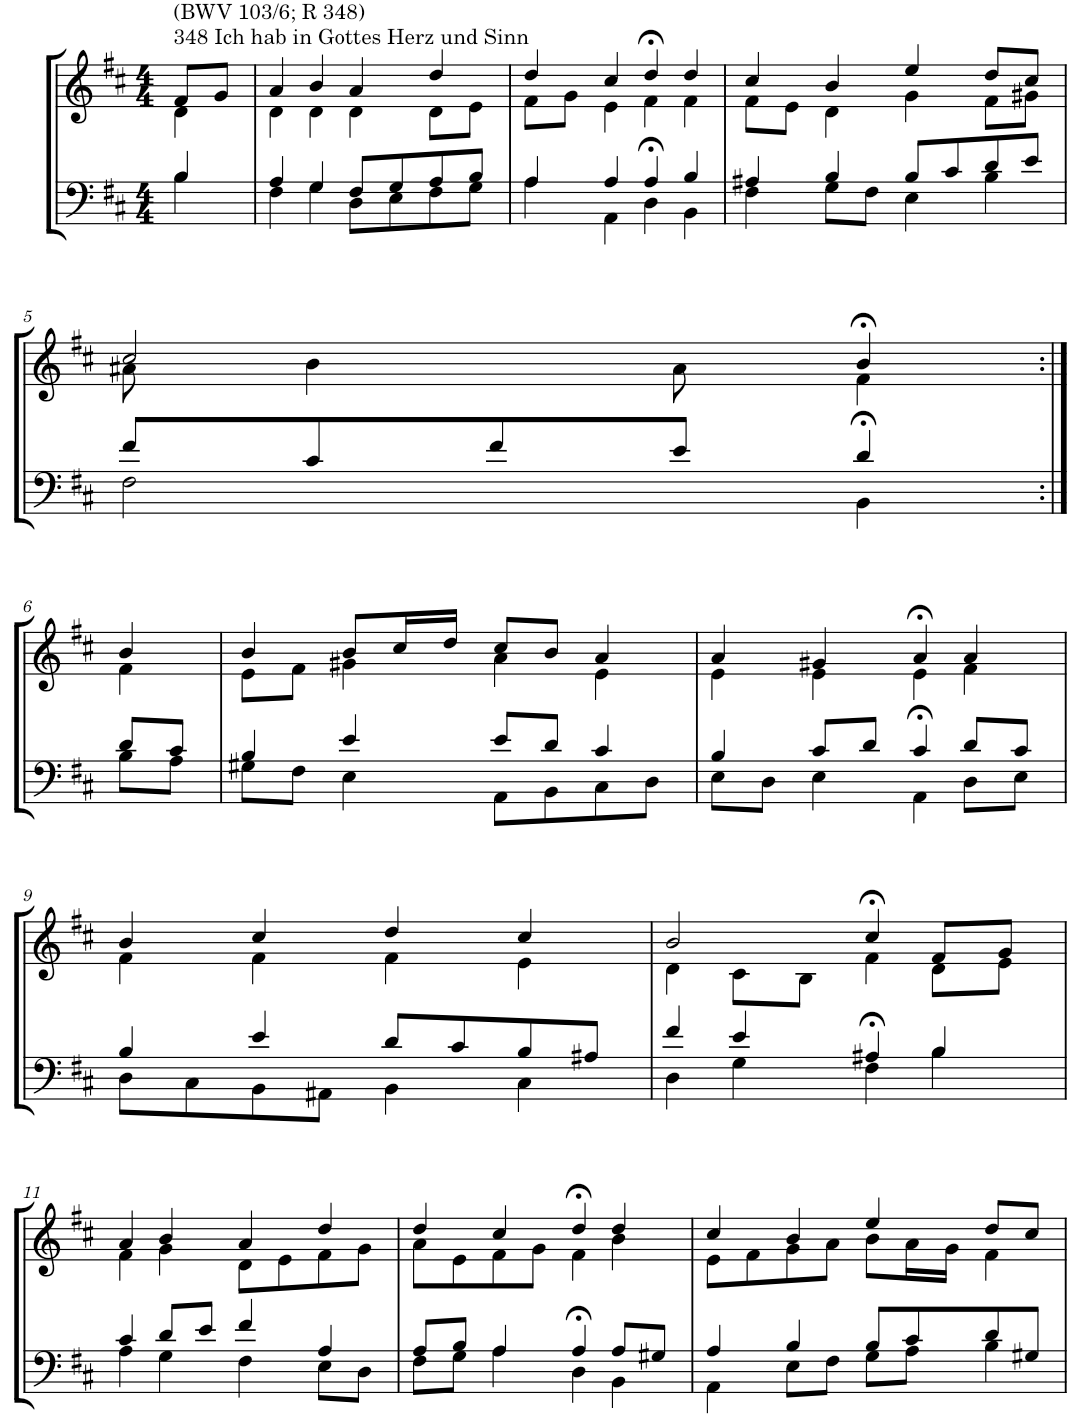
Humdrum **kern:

**kern	**kern
*part2	*part1
*staff2	*staff1
*I"Tenor/Baß	*I"Sopran/Alt
*clefF4	*clefG2
*k[f#c#]	*k[f#c#]
*M4/4	*M4/4
=1	=1
*^	*^
!	!	!LO:TX:a:t=348 Ich hab in Gottes Herz und Sinn	!
!	!	!LO:TX:a:t=(BWV 103/6; R 348)	!
4B/	4B\	8f#/L	4d\
.	.	8g/J	.
=2	=2	=2	=2
4A/	4F#\	4a/	4d\
4G/	4G\	4b/	4d\
8F#/L	8D\L	4a/	4d\
8G/	8E\	.	.
8A/	8F#\	4dd/	8d\L
8B/J	8G\J	.	8e\J
=3	=3	=3	=3
4A/	4A\	4dd/	8f#\L
.	.	.	8g\J
4A/	4AA\	4cc#/	4e\
4A/	4D>\	4dd>/	4f#\
4B/	4BB\	4dd/	4f#\
=4	=4	=4	=4
4A#X/	4F#\	4cc#/	8f#\L
.	.	.	8e\J
4B/	8G\L	4b/	4d\
.	8F#\J	.	.
8B/L	4E\	4ee/	4g\
8c#/	.	.	.
8d/	4B\	8dd/L	8f#\L
8e/J	.	8cc#/J	8g#X\J
!!LO:LB:g=z	!!
=5	=5	=5	=5
8f#/L	2F#\	2cc#/	8a#X\
8c#/	.	.	4b\
8f#/	.	.	.
8e/J	.	.	8a#\
4d/	4BB>\	4b>/	4f#\
!!LO:LB:g=z	!!
=6:|!	=6:|!	=6:|!	=6:|!
8d/L	8B\L	4b/	4f#\
8c#/J	8A\J	.	.
=7	=7	=7	=7
4B/	8G#X\L	4b/	8e\L
.	8F#\J	.	8f#\J
4e/	4E\	8b/L	4g#X\
.	.	16cc#/L	.
.	.	16dd/JJ	.
8e/L	8AA\L	8cc#/L	4a\
8d/J	8BB\	8b/J	.
4c#/	8C#\	4a/	4e\
.	8D\J	.	.
=8	=8	=8	=8
4B/	8E\L	4a/	4e\
.	8D\J	.	.
8c#/L	4E\	4g#X/	4e\
8d/J	.	.	.
4c#/	4AA>\	4a>/	4e\
8d/L	8D\L	4a/	4f#\
8c#/J	8E\J	.	.
!!LO:LB:g=z	!!
=9	=9	=9	=9
4B/	8D\L	4b/	4f#\
.	8C#\	.	.
4e/	8BB\	4cc#/	4f#\
.	8AA#X\J	.	.
8d/L	4BB\	4dd/	4f#\
8c#/	.	.	.
8B/	4C#\	4cc#/	4e\
8A#X/J	.	.	.
=10	=10	=10	=10
4f#/	4D\	2b/	4d\
4e/	4G\	.	8c#\L
.	.	.	8B\J
4A#X/	4F#>\	4cc#>/	4f#\
4B/	4B\	8f#/L	8d\L
.	.	8g/J	8e\J
!!LO:LB:g=z	!!
=11	=11	=11	=11
4c#/	4A\	4a/	4f#\
8d/L	4G\	4b/	4g\
8e/J	.	.	.
4f#/	4F#\	4a/	8d\L
.	.	.	8e\
4A/	8E\L	4dd/	8f#\
.	8D\J	.	8g\J
=12	=12	=12	=12
8A/L	8F#\L	4dd/	8a\L
8B/J	8G\J	.	8e\
4A/	4A\	4cc#/	8f#\
.	.	.	8g\J
4A/	4D>\	4dd>/	4f#\
8A/L	4BB\	4dd/	4b\
8G#X/J	.	.	.
=13	=13	=13	=13
4A/	4AA\	4cc#/	8e\L
.	.	.	8f#\
4B/	8E\L	4b/	8g\
.	8F#\J	.	8a\J
8B/L	8G\L	4ee/	8b\L
8c#/	8A\J	.	16a\L
.	.	.	16g\JJ
8d/	4B\	8dd/L	4f#\
8G#X/J	.	8cc#/J	.
*v	*v	*	*
*	*v	*v
=	=
*-	*-
